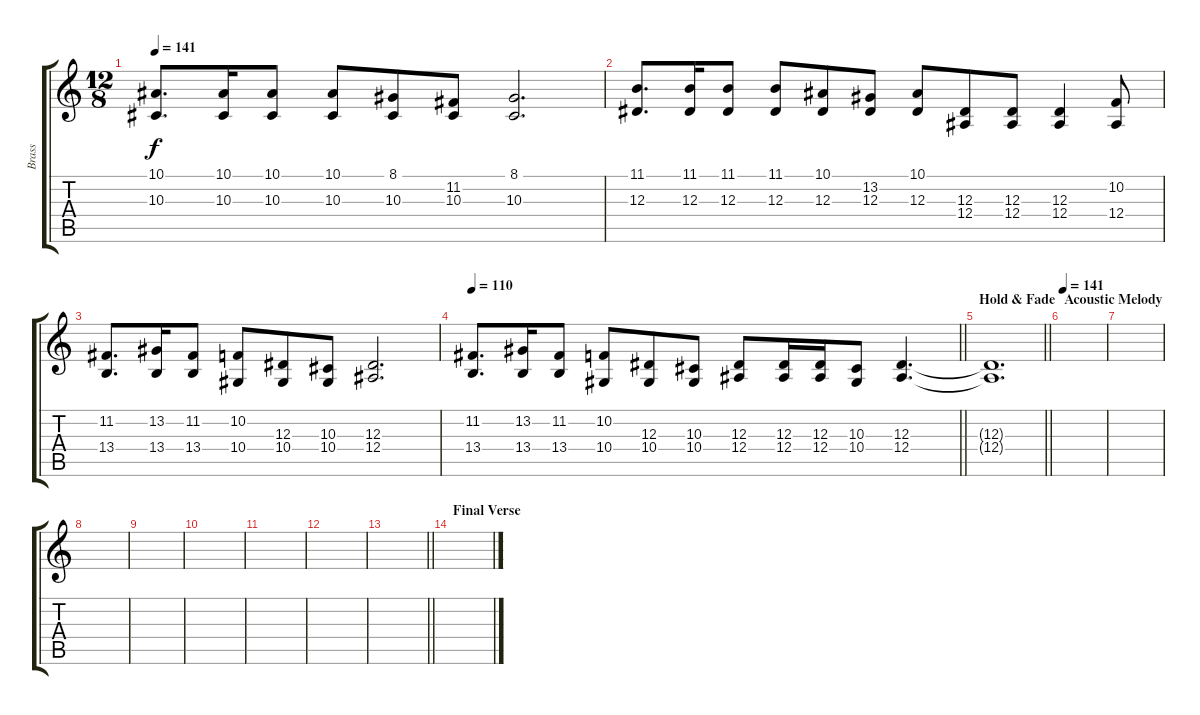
\track ("Brass" "Brass") {instrument brasssection}
\staff {score tabs}
\tuning (C4 G3 Eb3 Bb2 F2 C2) {hide}
\ts (12 8)
\tempo 141
\clef g2
\ks c
(10.1 10.3).8{d dy f} (10.1 10.3).16 (10.1 10.3).8 (10.1 10.3).8 (8.1 10.3).8 (11.2 10.3).8 (8.1 10.3).2{d} |
(11.1 12.3).8{d} (11.1 12.3).16 (11.1 12.3).8 (11.1 12.3).8 (10.1 12.3).8 (13.2 12.3).8 (10.1 12.3).8 (12.3 12.4).8 (12.3 12.4).8 (12.3 12.4).4 (10.2 12.4).8 |
(11.2 13.4).8{d} (13.2 13.4).16 (11.2 13.4).8 (10.2 10.4).8 (12.3 10.4).8 (10.3 10.4).8 (12.3 12.4).2{d} |
\tempo 110
\barLineRight lightlight
(11.2 13.4).8{d} (13.2 13.4).16 (11.2 13.4).8 (10.2 10.4).8 (12.3 10.4).8 (10.3 10.4).8 (12.3 12.4).8 (12.3 12.4).16 (12.3 12.4).16 (10.3 10.4).8 (12.3 12.4).4{d} |
\section ("" "Hold & Fade")
\barLineRight lightlight
(12.3{t} 12.4{t}).1{d} |
\section ("" "Acoustic Melody")
\tempo 141
|
|
|
|
|
|
|
\barLineRight lightlight
|
\section ("" "Final Verse")
